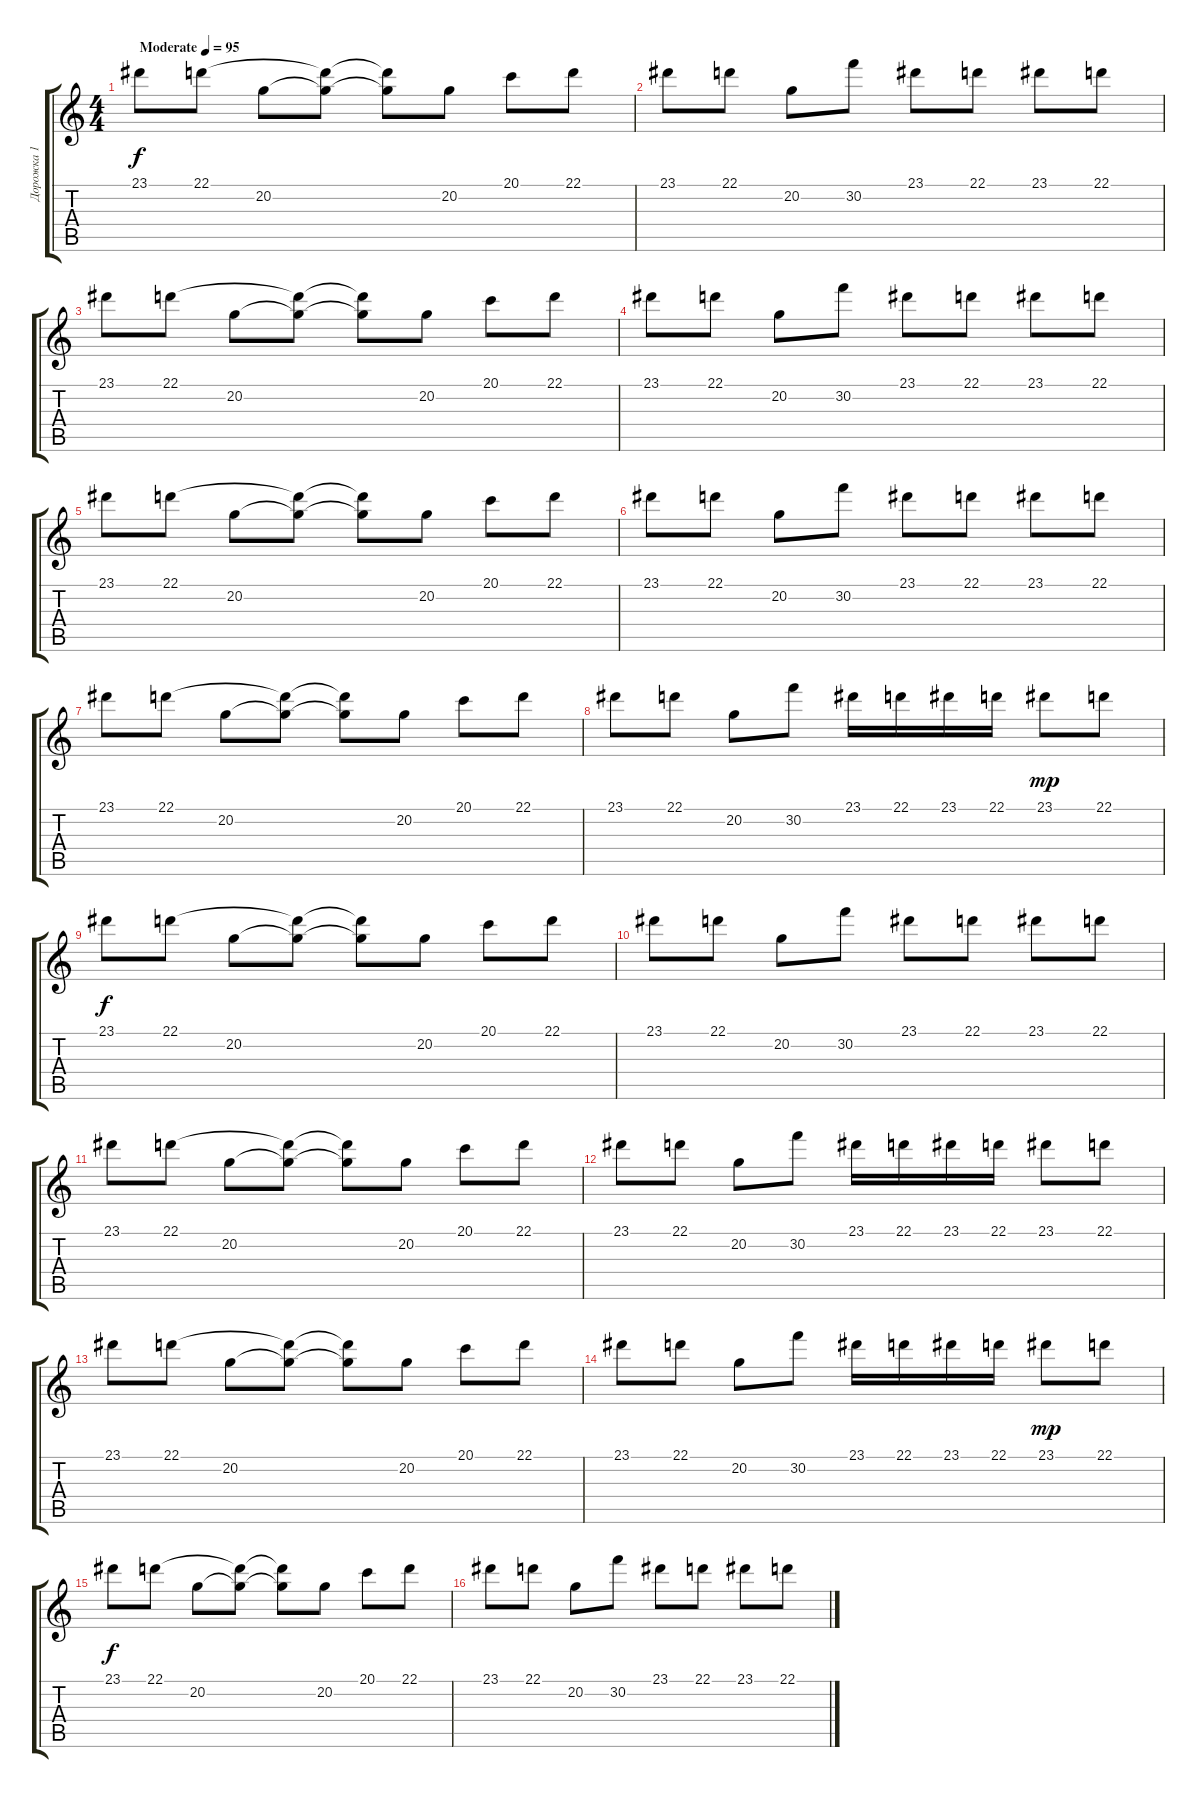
\track ("Дорожка 1" "Дорожка 1") {instrument acousticgrandpiano}
\staff {score tabs}
\tuning (E4 B3 G3 D3 A2 E2) {hide}
\ts (4 4)
\tempo (95 "Moderate")
\clef g2
\ks c
23.1.8{dy f instrument acousticgrandpiano} 22.1.8 20.2.8 (22.1{t} 20.2{t}).8 (22.1{t} 20.2{t}).8 20.2.8 20.1.8 22.1.8 |
23.1.8 22.1.8 20.2.8 30.2.8 23.1.8 22.1.8 23.1.8 22.1.8 |
23.1.8 22.1.8 20.2.8 (22.1{t} 20.2{t}).8 (22.1{t} 20.2{t}).8 20.2.8 20.1.8 22.1.8 |
23.1.8 22.1.8 20.2.8 30.2.8 23.1.8 22.1.8 23.1.8 22.1.8 |
23.1.8 22.1.8 20.2.8 (22.1{t} 20.2{t}).8 (22.1{t} 20.2{t}).8 20.2.8 20.1.8 22.1.8 |
23.1.8 22.1.8 20.2.8 30.2.8 23.1.8 22.1.8 23.1.8 22.1.8 |
23.1.8 22.1.8 20.2.8 (22.1{t} 20.2{t}).8 (22.1{t} 20.2{t}).8 20.2.8 20.1.8 22.1.8 |
23.1.8 22.1.8 20.2.8 30.2.8 23.1.16 22.1.16 23.1.16 22.1.16 23.1.8{dy mp} 22.1.8 |
23.1.8{dy f} 22.1.8 20.2.8 (22.1{t} 20.2{t}).8 (22.1{t} 20.2{t}).8 20.2.8 20.1.8 22.1.8 |
23.1.8 22.1.8 20.2.8 30.2.8 23.1.8 22.1.8 23.1.8 22.1.8 |
23.1.8 22.1.8 20.2.8 (22.1{t} 20.2{t}).8 (22.1{t} 20.2{t}).8 20.2.8 20.1.8 22.1.8 |
23.1.8 22.1.8 20.2.8 30.2.8 23.1.16 22.1.16 23.1.16 22.1.16 23.1.8 22.1.8 |
23.1.8 22.1.8 20.2.8 (22.1{t} 20.2{t}).8 (22.1{t} 20.2{t}).8 20.2.8 20.1.8 22.1.8 |
23.1.8 22.1.8 20.2.8 30.2.8 23.1.16 22.1.16 23.1.16 22.1.16 23.1.8{dy mp} 22.1.8 |
23.1.8{dy f} 22.1.8 20.2.8 (22.1{t} 20.2{t}).8 (22.1{t} 20.2{t}).8 20.2.8 20.1.8 22.1.8 |
23.1.8 22.1.8 20.2.8 30.2.8 23.1.8 22.1.8 23.1.8 22.1.8
